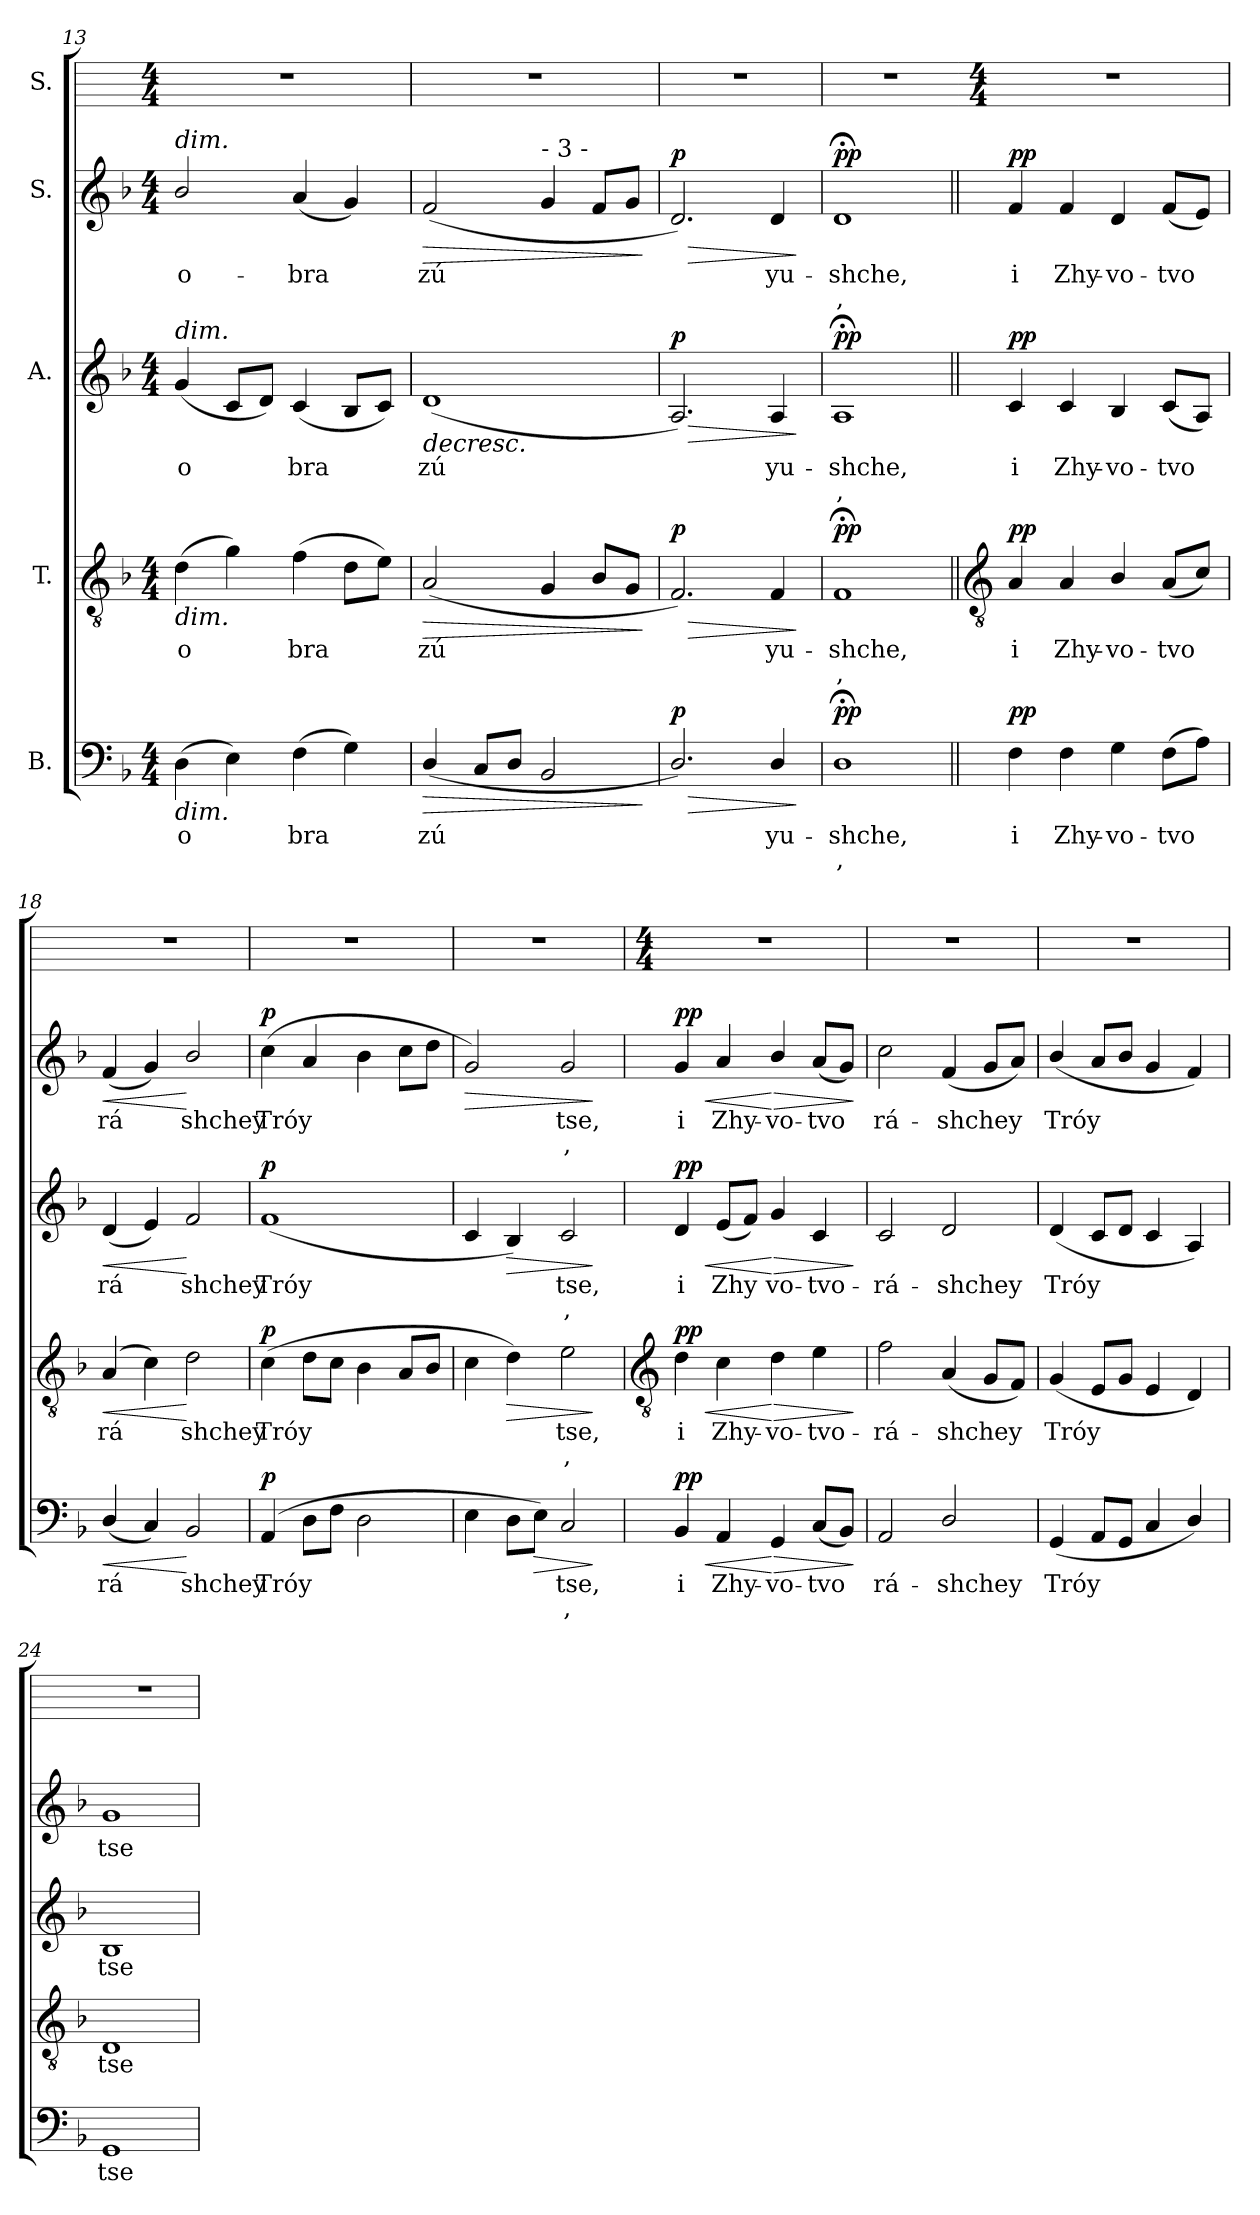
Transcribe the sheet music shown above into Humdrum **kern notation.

**kern	**text	**text	**dynam	**kern	**text	**text	**dynam	**kern	**text	**text	**dynam	**kern	**text	**text	**dynam	**kern
*part5	*part5	*part5	*part5	*part4	*part4	*part4	*part4	*part3	*part3	*part3	*part3	*part2	*part2	*part2	*part2	*part1
*staff5	*staff5	*staff5	*staff5	*staff4	*staff4	*staff4	*staff4	*staff3	*staff3	*staff3	*staff3	*staff2	*staff2	*staff2	*staff2	*staff1
*I"B.	*	*	*	*I"T.	*	*	*	*I"A.	*	*	*	*I"S.	*	*	*	*I"S.
!!LO:LB:g=z
*clefF4	*	*	*	*clefGv2	*	*	*	*clefG2	*	*	*	*clefG2	*	*	*	*
*k[b-]	*	*	*	*k[b-]	*	*	*	*k[b-]	*	*	*	*k[b-]	*	*	*	*
*F:	*	*	*	*F:	*	*	*	*F:	*	*	*	*F:	*	*	*	*
*M4/4	*	*	*	*M4/4	*	*	*	*M4/4	*	*	*	*M4/4	*	*	*	*M4/4
=13	=13	=13	=13	=13	=13	=13	=13	=13	=13	=13	=13	=13	=13	=13	=13	=13
!	!	!	!	!	!	!	!	!	!	!	!	!LO:TX:a:i:t=dim.	!	!	!	!
!	!	!	!	!	!	!	!	!LO:TX:a:i:t=dim.	!	!	!	!	!	!	!	!
!	!	!	!	!LO:TX:b:i:t=dim.	!	!	!	!	!	!	!	!	!	!	!	!
!LO:TX:b:i:t=dim.	!	!	!	!	!	!	!	!	!	!	!	!	!	!	!	!
!	!LO:LY:b	!	!	!	!LO:LY:b	!	!	!	!LO:LY:b	!	!	!	!LO:LY:b	!	!	!
(>4D	o	.	.	(>4d	o	.	.	(<4g	o	.	.	2b-/	o-	.	.	1r
4E)	.	.	.	4g)	.	.	.	8cL	.	.	.	.	.	.	.	.
.	.	.	.	.	.	.	.	8dJ)	.	.	.	.	.	.	.	.
!	!LO:LY:b	!	!	!	!LO:LY:b	!	!	!	!LO:LY:b	!	!	!	!LO:LY:b	!	!	!
(>4F	bra	.	.	(>4f	bra	.	.	(<4c	bra	.	.	(<4a	-bra	.	.	.
4G)	.	.	.	8dL	.	.	.	8B-L	.	.	.	4g)	.	.	.	.
.	.	.	.	8eJ)	.	.	.	8cJ)	.	.	.	.	.	.	.	.
=14	=14	=14	=14	=14	=14	=14	=14	=14	=14	=14	=14	=14	=14	=14	=14	=14
!	!LO:LY:b	!	!LO:HP:b	!	!LO:LY:b	!	!LO:HP:b	!	!LO:LY:b	!	!LO:HP:b	!	!LO:LY:b	!	!LO:HP:b	!
(<4D/	zú	.	>	(<2A	zú	.	>	(<1d	zú	.	>	(<2f	zú	.	>	1r
8CL	.	.	.	.	.	.	.	.	.	.	.	.	.	.	.	.
8DJ	.	.	.	.	.	.	.	.	.	.	.	.	.	.	.	.
!	!	!	!	!	!	!	!	!	!	!	!	!LO:TX:a:t=- 3 -	!	!	!	!
2BB-	.	.	.	4G	.	.	.	.	.	.	.	4g	.	.	.	.
.	.	.	.	8B-L	.	.	.	.	.	.	.	8fL	.	.	.	.
.	.	.	.	8GJ	.	.	.	.	.	.	.	8gJ	.	.	.	.
.	.	.	]	.	.	.	]	.	.	.	.	.	.	.	]	.
=15	=15	=15	=15	=15	=15	=15	=15	=15	=15	=15	=15	=15	=15	=15	=15	=15
!	!	!	!LO:HP:b	!	!	!	!LO:HP:b	!	!	!	!LO:HP:b	!	!	!	!LO:HP:b	!
!	!	!	!LO:DY:n=1:b	!	!	!	!LO:DY:n=1:b	!	!	!	!LO:DY:n=1:b	!	!	!	!LO:DY:n=1:b	!
2.D/)	.	.	> p	2.F)	.	.	> p	2.A)	.	.	> p	2.d)	.	.	> p	1r
!	!LO:LY:b	!	!	!	!LO:LY:b	!	!	!	!LO:LY:b	!	!	!	!LO:LY:b	!	!	!
4D/	yu-	.	.	4F	yu-	.	.	4A	yu-	.	.	4d	yu-	.	.	.
.	.	.	]	.	.	.	]	.	.	.	] ]	.	.	.	]	.
=16	=16	=16	=16	=16	=16	=16	=16	=16	=16	=16	=16	=16	=16	=16	=16	=16
!	!LO:LY:b	!LO:LY:b	!LO:DY:b	!	!LO:LY:b	!LO:LY:b	!LO:DY:b	!	!LO:LY:b	!LO:LY:b	!LO:DY:b	!	!LO:LY:b	!LO:LY:b	!LO:DY:b	!
1D;<	-shche,	,	pp	1F;<	-shche,	,	pp	1A;<	-shche,	,	pp	1d;<	-shche,	,	pp	1r
!!LO:LB:g=z
=17||	=17	=17	=17	=17||	=17	=17	=17	=17||	=17	=17	=17	=17||	=17	=17	=17	=17
*	*	*	*	*clefGv2	*	*	*	*	*	*	*	*	*	*	*	*
*	*	*	*	*	*	*	*	*	*	*	*	*	*	*	*	*M4/4
!	!LO:LY:b	!	!LO:DY:b	!	!LO:LY:b	!	!LO:DY:b	!	!LO:LY:b	!	!LO:DY:b	!	!LO:LY:b	!	!LO:DY:b	!
4F	i	.	pp	4A	i	.	pp	4c	i	.	pp	4f	i	.	pp	1r
!	!LO:LY:b	!	!	!	!LO:LY:b	!	!	!	!LO:LY:b	!	!	!	!LO:LY:b	!	!	!
4F	Zhy-	.	.	4A	Zhy-	.	.	4c	Zhy-	.	.	4f	Zhy-	.	.	.
!	!LO:LY:b	!	!	!	!LO:LY:b	!	!	!	!LO:LY:b	!	!	!	!LO:LY:b	!	!	!
4G	-vo-	.	.	4B-/	-vo-	.	.	4B-	-vo-	.	.	4d	-vo-	.	.	.
!	!LO:LY:b	!	!	!	!LO:LY:b	!	!	!	!LO:LY:b	!	!	!	!LO:LY:b	!	!	!
(>8FL	-tvo	.	.	(<8A/L	-tvo	.	.	(<8cL	-tvo	.	.	(<8fL	-tvo	.	.	.
8AJ)	.	.	.	8c/J)	.	.	.	8AJ)	.	.	.	8eJ)	.	.	.	.
=18	=18	=18	=18	=18	=18	=18	=18	=18	=18	=18	=18	=18	=18	=18	=18	=18
!	!LO:LY:b	!	!LO:HP:b	!	!LO:LY:b	!	!LO:HP:b	!	!LO:LY:b	!	!LO:HP:b	!	!LO:LY:b	!	!LO:HP:b	!
(<4D/	rá	.	<	(<4A	rá	.	<	(<4d	rá	.	<	(<4f	rá	.	<	1r
4C)	.	.	.	4c)	.	.	.	4e)	.	.	.	4g)	.	.	.	.
!	!LO:LY:b	!	!	!	!LO:LY:b	!	!	!	!LO:LY:b	!	!	!	!LO:LY:b	!	!	!
2BB-	shchey	.	[	2d	shchey	.	[	2f	shchey	.	[	2b-/	shchey	.	[	.
=19	=19	=19	=19	=19	=19	=19	=19	=19	=19	=19	=19	=19	=19	=19	=19	=19
!	!LO:LY:b	!	!LO:DY:b	!	!LO:LY:b	!	!LO:DY:b	!	!LO:LY:b	!	!LO:DY:b	!	!LO:LY:b	!	!LO:DY:b	!
(>4AA	Tróy	.	p	(>4c	Tróy	.	p	(<1f	Tróy	.	p	(<4cc	Tróy	.	p	1r
8DL	.	.	.	8dL	.	.	.	.	.	.	.	4a	.	.	.	.
8FJ	.	.	.	8cJ	.	.	.	.	.	.	.	.	.	.	.	.
2D	.	.	.	4B-	.	.	.	.	.	.	.	4b-	.	.	.	.
.	.	.	.	8AL	.	.	.	.	.	.	.	8ccL	.	.	.	.
.	.	.	.	8B-J	.	.	.	.	.	.	.	8ddJ	.	.	.	.
=20	=20	=20	=20	=20	=20	=20	=20	=20	=20	=20	=20	=20	=20	=20	=20	=20
!	!	!	!	!	!	!	!	!	!	!	!	!	!	!	!LO:HP:b	!
4E	.	.	.	4c	.	.	.	4c	.	.	.	2g)	.	.	>	1r
!	!	!	!	!	!	!	!LO:HP:b	!	!	!	!LO:HP:b	!	!	!	!	!
8DL	.	.	.	4d)	.	.	>	4B-)	.	.	>	.	.	.	.	.
!	!	!	!LO:HP:b	!	!	!	!	!	!	!	!	!	!	!	!	!
8EJ)	.	.	>	.	.	.	.	.	.	.	.	.	.	.	.	.
!	!LO:LY:b	!LO:LY:b	!	!	!LO:LY:b	!LO:LY:b	!	!	!LO:LY:b	!LO:LY:b	!	!	!LO:LY:b	!LO:LY:b	!	!
2C	tse,	,	.	2e	tse,	,	.	2c	tse,	,	.	2g	tse,	,	.	.
.	.	.	]	.	.	.	]	.	.	.	]	.	.	.	]	.
!!LO:LB:g=z
=21	=21	=21	=21	=21	=21	=21	=21	=21	=21	=21	=21	=21	=21	=21	=21	=21
*	*	*	*	*clefGv2	*	*	*	*	*	*	*	*	*	*	*	*
*	*	*	*	*	*	*	*	*	*	*	*	*	*	*	*	*M4/4
!	!LO:LY:b	!	!LO:HP:b	!	!LO:LY:b	!	!LO:HP:b	!	!LO:LY:b	!	!LO:HP:b	!	!LO:LY:b	!	!LO:HP:b	!
!	!	!	!LO:DY:n=1:b	!	!	!	!LO:DY:n=1:b	!	!	!	!LO:DY:n=1:b	!	!	!	!LO:DY:n=1:b	!
4BB-	i	.	< pp	4d	i	.	< pp	4d	i	.	< pp	4g	i	.	< pp	1r
!	!LO:LY:b	!	!	!	!LO:LY:b	!	!	!	!LO:LY:b	!	!	!	!LO:LY:b	!	!	!
4AA	Zhy-	.	.	4c	Zhy-	.	.	(<8eL	Zhy	.	.	4a	Zhy-	.	.	.
.	.	.	.	.	.	.	.	8fJ)	.	.	.	.	.	.	.	.
!	!LO:LY:b	!	!LO:HP:n=1:b	!	!LO:LY:b	!	!LO:HP:n=1:b	!	!LO:LY:b	!	!LO:HP:n=1:b	!	!LO:LY:b	!	!LO:HP:n=1:b	!
4GG	-vo-	.	[ >	4d	-vo-	.	[ >	4g	vo-	.	[ >	4b-/	-vo-	.	[ >	.
!	!LO:LY:b	!	!	!	!LO:LY:b	!	!	!	!LO:LY:b	!	!	!	!LO:LY:b	!	!	!
(<8CL	-tvo	.	.	4e	-tvo-	.	.	4c	-tvo-	.	.	(<8aL	-tvo	.	.	.
8BB-J)	.	.	.	.	.	.	.	.	.	.	.	8gJ)	.	.	.	.
.	.	.	]	.	.	.	]	.	.	.	]	.	.	.	]	.
=22	=22	=22	=22	=22	=22	=22	=22	=22	=22	=22	=22	=22	=22	=22	=22	=22
!	!LO:LY:b	!	!	!	!LO:LY:b	!	!	!	!LO:LY:b	!	!	!	!LO:LY:b	!	!	!
2AA	rá-	.	.	2f	-rá-	.	.	2c	-rá-	.	.	2cc	rá-	.	.	1r
!	!LO:LY:b	!	!	!	!LO:LY:b	!	!	!	!LO:LY:b	!	!	!	!LO:LY:b	!	!	!
2D/	-shchey	.	.	(<4A	-shchey	.	.	2d	-shchey	.	.	(<4f	-shchey	.	.	.
.	.	.	.	8GL	.	.	.	.	.	.	.	8gL	.	.	.	.
.	.	.	.	8FJ)	.	.	.	.	.	.	.	8aJ)	.	.	.	.
=23	=23	=23	=23	=23	=23	=23	=23	=23	=23	=23	=23	=23	=23	=23	=23	=23
!	!LO:LY:b	!	!	!	!LO:LY:b	!	!	!	!LO:LY:b	!	!	!	!LO:LY:b	!	!	!
(<4GG	Tróy	.	.	(<4G	Tróy	.	.	(<4d	Tróy	.	.	(<4b-/	Tróy	.	.	1r
8AAL	.	.	.	8EL	.	.	.	8cL	.	.	.	8aL	.	.	.	.
8GGJ	.	.	.	8GJ	.	.	.	8dJ	.	.	.	8b-J	.	.	.	.
4C	.	.	.	4E	.	.	.	4c	.	.	.	4g	.	.	.	.
4D/)	.	.	.	4D)	.	.	.	4A)	.	.	.	4f)	.	.	.	.
=24	=24	=24	=24	=24	=24	=24	=24	=24	=24	=24	=24	=24	=24	=24	=24	=24
!	!LO:LY:b	!LO:LY:b	!	!	!LO:LY:b	!LO:LY:b	!	!	!LO:LY:b	!LO:LY:b	!	!	!LO:LY:b	!LO:LY:b	!	!
1GG	tse	.	.	1D	tse	.	.	1B-	tse	.	.	1g	tse	.	.	1r
=	=	=	=	=	=	=	=	=	=	=	=	=	=	=	=	=
*-	*-	*-	*-	*-	*-	*-	*-	*-	*-	*-	*-	*-	*-	*-	*-	*-
